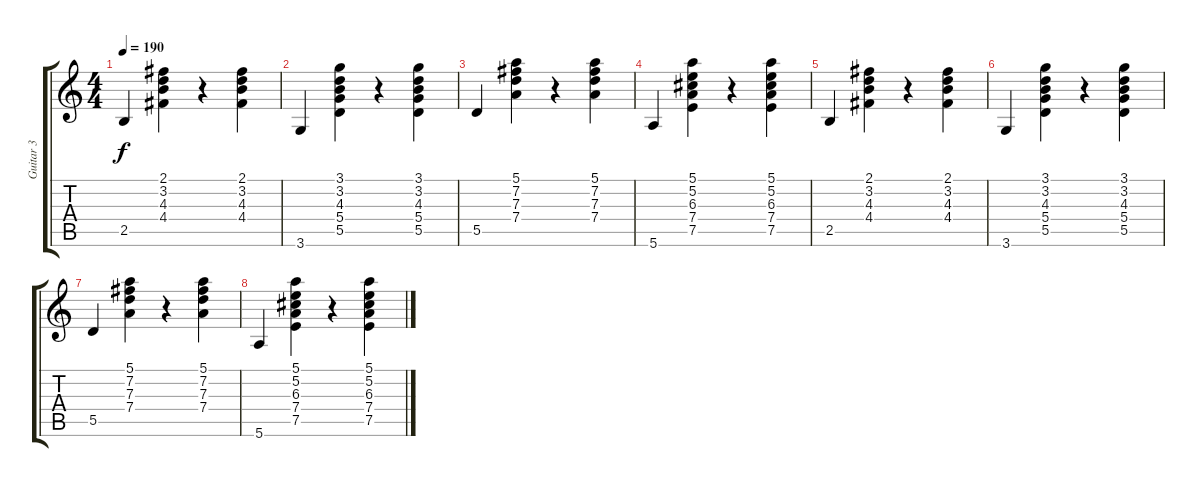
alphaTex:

\track ("Guitar 3" "Guitar 3") {instrument acousticguitarnylon}
\staff {score tabs}
\tuning (E4 B3 G3 D3 A2 E2) {hide}
\ts (4 4)
\tempo 190
\clef g2
\ks c
2.5.4{dy f} (2.1 3.2 4.3 4.4).4 r.4 (2.1 3.2 4.3 4.4).4 |
3.6.4 (3.1 3.2 4.3 5.4 5.5).4 r.4 (3.1 3.2 4.3 5.4 5.5).4 |
5.5.4 (5.1 7.2 7.3 7.4).4 r.4 (5.1 7.2 7.3 7.4).4 |
5.6.4 (5.1 5.2 6.3 7.4 7.5).4 r.4 (5.1 5.2 6.3 7.4 7.5).4 |
2.5.4 (2.1 3.2 4.3 4.4).4 r.4 (2.1 3.2 4.3 4.4).4 |
3.6.4 (3.1 3.2 4.3 5.4 5.5).4 r.4 (3.1 3.2 4.3 5.4 5.5).4 |
5.5.4 (5.1 7.2 7.3 7.4).4 r.4 (5.1 7.2 7.3 7.4).4 |
5.6.4 (5.1 5.2 6.3 7.4 7.5).4 r.4 (5.1 5.2 6.3 7.4 7.5).4
